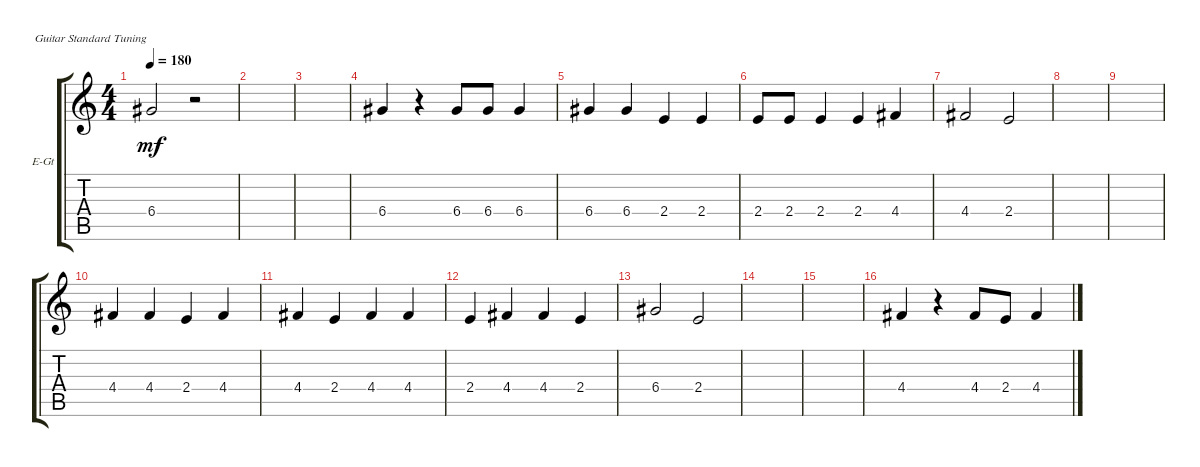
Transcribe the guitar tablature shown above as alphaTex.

\defaultSystemsLayout 4
\bracketExtendMode groupsimilarinstruments
\firstSystemTrackNameOrientation horizontal
\otherSystemsTrackNameOrientation horizontal
\track ("Виктор Цой (Вокал)" "E-Gt") {instrument electricguitarclean}
\staff {score tabs}
\tuning (E4 B3 G3 D3 A2 E2)
\ts (4 4)
\tempo 180
\clef g2
\scale
0.333333
\ks c
6.4.2{dy mf} r.2 |
\scale
0.333333 |
\scale
0.333333 |
\scale
0.333333 6.4.4 r.4 6.4.8 6.4.8 6.4.4 |
\scale
0.333333 6.4.4 6.4.4 2.4.4 2.4.4 |
\scale
0.333333 2.4.8 2.4.8 2.4.4 2.4.4 4.4.4 |
\scale
0.333333 4.4.2 2.4.2 |
\scale
0.333333 |
|
4.4.4 4.4.4 2.4.4 4.4.4 |
4.4.4 2.4.4 4.4.4 4.4.4 |
2.4.4 4.4.4 4.4.4 2.4.4 |
6.4.2 2.4.2 |
|
|
4.4.4 r.4 4.4.8 2.4.8 4.4.4
